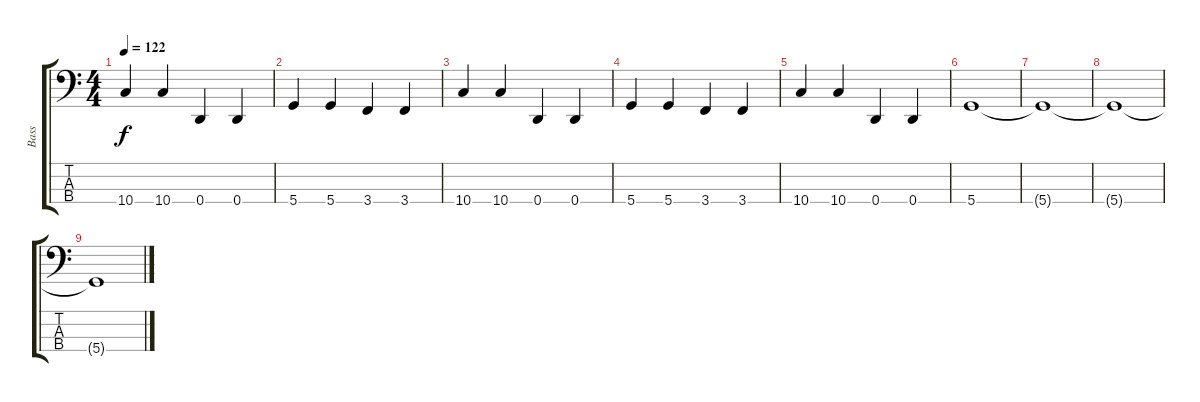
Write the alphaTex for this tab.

\track ("Bass" "Bass") {instrument electricbassfinger}
\staff {score tabs}
\tuning (G2 D2 A1 D1) {hide}
\ts (4 4)
\tempo 122
\clef f4
\ks c
10.4.4{dy f} 10.4.4 0.4.4 0.4.4 |
5.4.4 5.4.4 3.4.4 3.4.4 |
10.4.4 10.4.4 0.4.4 0.4.4 |
5.4.4 5.4.4 3.4.4 3.4.4 |
10.4.4 10.4.4 0.4.4 0.4.4 |
5.4.1 |
5.4{t}.1 |
5.4{t}.1 |
5.4{t}.1
